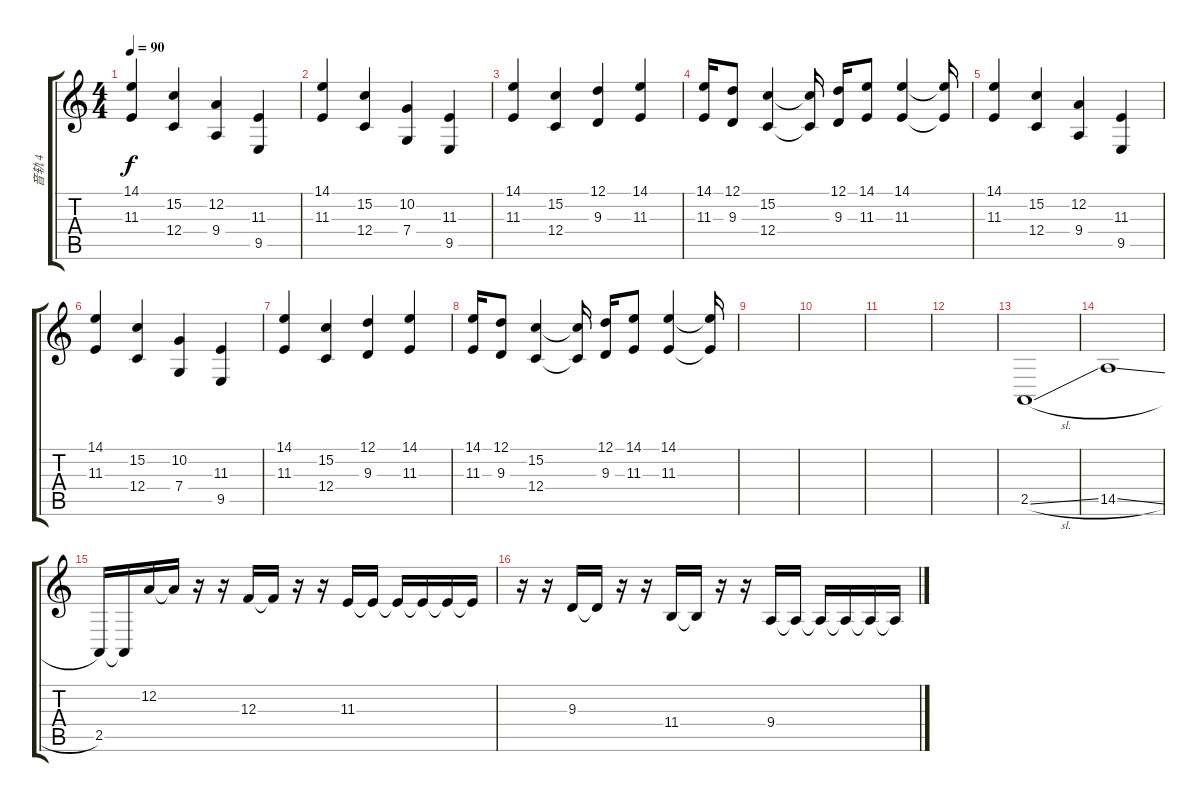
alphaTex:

\track ("音轨 4" "音轨 4") {instrument stringensemble1}
\staff {score tabs}
\tuning (D4 A3 F3 C3 G2 D2) {hide}
\ts (4 4)
\tempo 90
\clef g2
\ks c
(14.1 11.3).4{dy f} (15.2 12.4).4 (12.2 9.4).4 (11.3 9.5).4 |
(14.1 11.3).4 (15.2 12.4).4 (10.2 7.4).4 (11.3 9.5).4 |
(14.1 11.3).4 (15.2 12.4).4 (12.1 9.3).4 (14.1 11.3).4 |
(14.1 11.3).16 (12.1 9.3).8 (15.2 12.4).4 (15.2{t} 12.4{t}).16 (12.1 9.3).16 (14.1 11.3).8 (14.1 11.3).4 (14.1{t} 11.3{t}).16 |
(14.1 11.3).4 (15.2 12.4).4 (12.2 9.4).4 (11.3 9.5).4 |
(14.1 11.3).4 (15.2 12.4).4 (10.2 7.4).4 (11.3 9.5).4 |
(14.1 11.3).4 (15.2 12.4).4 (12.1 9.3).4 (14.1 11.3).4 |
(14.1 11.3).16 (12.1 9.3).8 (15.2 12.4).4 (15.2{t} 12.4{t}).16 (12.1 9.3).16 (14.1 11.3).8 (14.1 11.3).4 (14.1{t} 11.3{t}).16 |
|
|
|
|
2.5{sl}.1 |
14.5{sl}.1 |
2.5.16 2.5{t}.16 12.2.16 12.2{t}.16 r.16 r.16 12.3.16 12.3{t}.16 r.16 r.16 11.3.16 11.3{t}.16 11.3{t}.16 11.3{t}.16 11.3{t}.16 11.3{t}.16 |
r.16 r.16 9.3.16 9.3{t}.16 r.16 r.16 11.4.16 11.4{t}.16 r.16 r.16 9.4.16 9.4{t}.16 9.4{t}.16 9.4{t}.16 9.4{t}.16 9.4{t}.16
